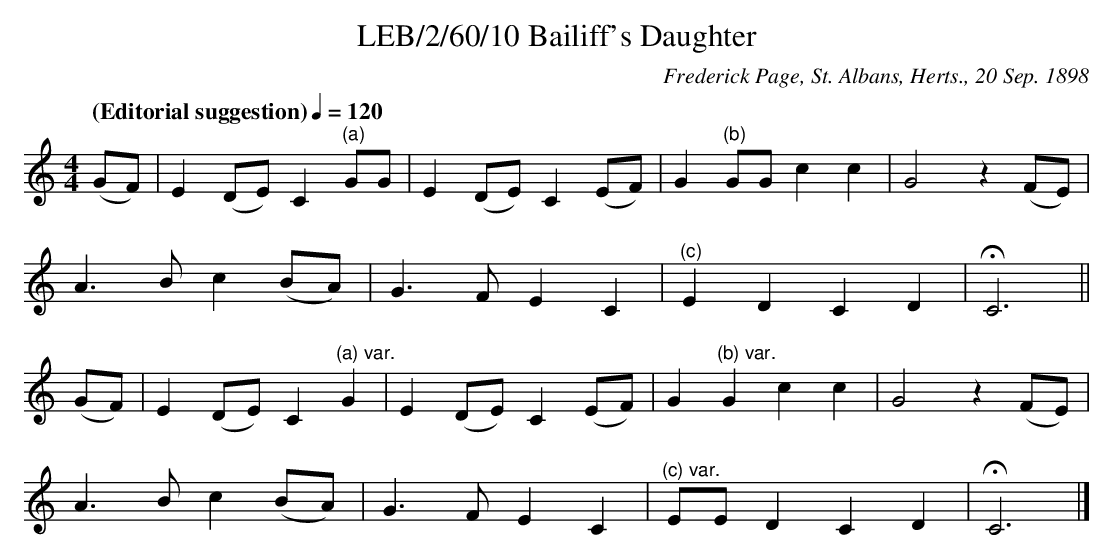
X:1
T:LEB/2/60/10 Bailiff's Daughter
C:Frederick Page, St. Albans, Herts., 20 Sep. 1898
L:1/8
Q:"(Editorial suggestion)" 1/4=120
M:4/4
K:C
(GF) | E2 (DE) C2 "^(a)"GG | E2 (DE) C2 (EF) | G2 "^(b)"GG c2 c2 | G4 z2 (FE) |
A3 B c2 (BA) | G3 F E2 C2 | "^(c)"E2 D2 C2 D2 | HC6 ||
(GF) | E2 (DE) C2 "^(a) var."G2 | E2 (DE) C2 (EF) | G2 "^(b) var."G2 c2 c2 | G4 z2 (FE) |
A3 B c2 (BA) | G3 F E2 C2 | "^(c) var."EE D2 C2 D2 | HC6 |]
